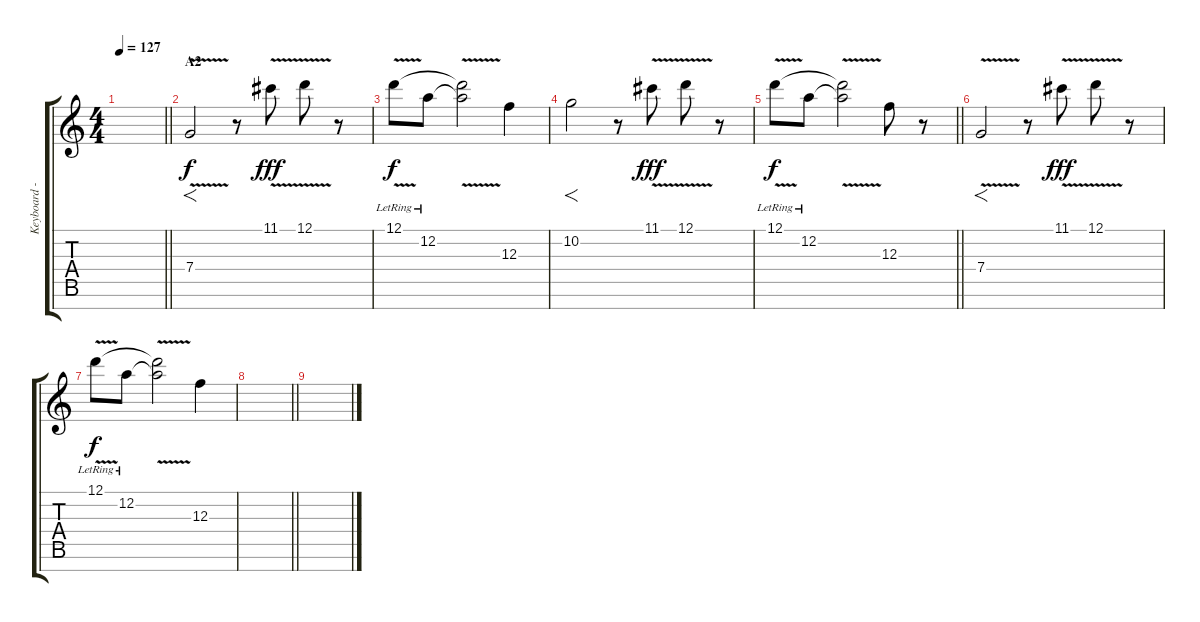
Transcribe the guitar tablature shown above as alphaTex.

\track ("Keyboard - Strings, Brass, Flute" "Keyboard -") {instrument stringensemble1}
\staff {score tabs}
\tuning (D5 A4 F4 C4 G3 D3 A2) {hide}
\ts (4 4)
\tempo 127
\clef g2
\barLineRight lightlight
\ks c
|
\section ("" "A2")
7.4{v}.2{f volume 12 instrument stringensemble1} r.8 11.1{v}.8{dy fff} 12.1{v}.8 r.8 |
12.1{v lr}.8{dy f} 12.2{lr}.8 (12.1{t} 12.2{t}).2 12.3.4 |
10.2.2{f} r.8 11.1{v}.8{dy fff} 12.1{v}.8 r.8 |
\barLineRight lightlight
12.1{v lr}.8{dy f} 12.2{lr}.8 (12.1{t} 12.2{t}).2 12.3.8 r.8 |
7.4{v}.2{f volume 12 instrument stringensemble1} r.8 11.1{v}.8{dy fff} 12.1{v}.8 r.8 |
12.1{v lr}.8{dy f} 12.2{lr}.8 (12.1{t} 12.2{t}).2 12.3.4 |
\barLineRight lightlight
|
\section ("" "")
